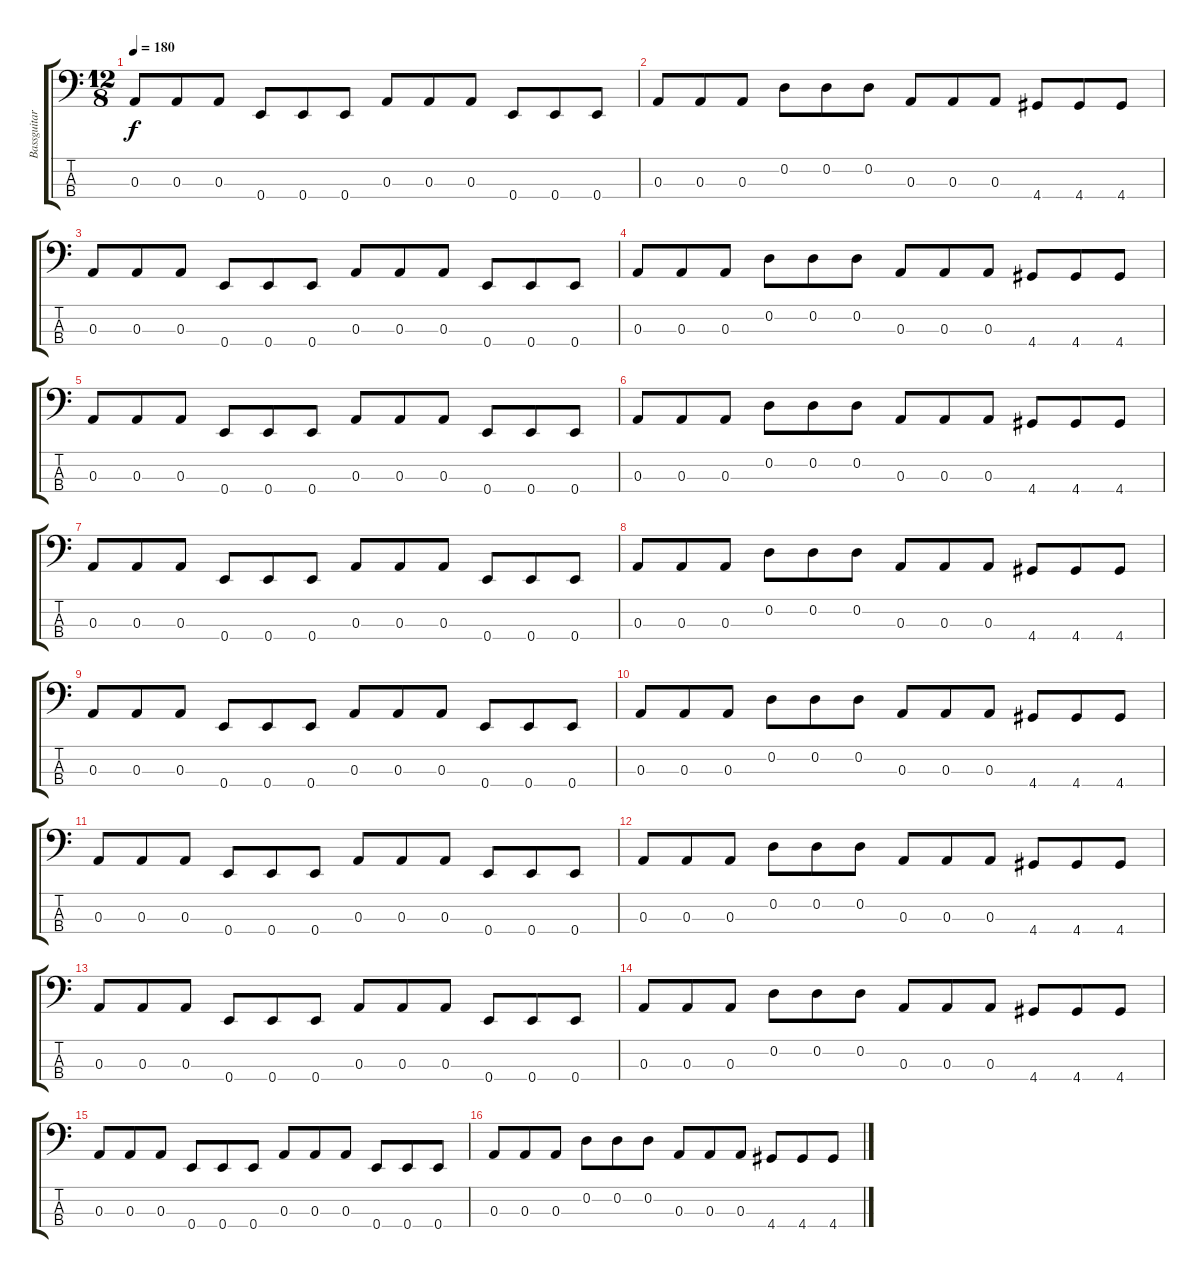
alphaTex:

\track ("Bassguitar" "Bassguitar") {instrument electricbassfinger}
\staff {score tabs}
\tuning (G2 D2 A1 E1) {hide}
\ts (12 8)
\tempo 180
\clef f4
\ks c
0.3.8{dy f} 0.3.8 0.3.8 0.4.8 0.4.8 0.4.8 0.3.8 0.3.8 0.3.8 0.4.8 0.4.8 0.4.8 |
0.3.8 0.3.8 0.3.8 0.2.8 0.2.8 0.2.8 0.3.8 0.3.8 0.3.8 4.4.8 4.4.8 4.4.8 |
0.3.8 0.3.8 0.3.8 0.4.8 0.4.8 0.4.8 0.3.8 0.3.8 0.3.8 0.4.8 0.4.8 0.4.8 |
0.3.8 0.3.8 0.3.8 0.2.8 0.2.8 0.2.8 0.3.8 0.3.8 0.3.8 4.4.8 4.4.8 4.4.8 |
0.3.8 0.3.8 0.3.8 0.4.8 0.4.8 0.4.8 0.3.8 0.3.8 0.3.8 0.4.8 0.4.8 0.4.8 |
0.3.8 0.3.8 0.3.8 0.2.8 0.2.8 0.2.8 0.3.8 0.3.8 0.3.8 4.4.8 4.4.8 4.4.8 |
0.3.8 0.3.8 0.3.8 0.4.8 0.4.8 0.4.8 0.3.8 0.3.8 0.3.8 0.4.8 0.4.8 0.4.8 |
0.3.8 0.3.8 0.3.8 0.2.8 0.2.8 0.2.8 0.3.8 0.3.8 0.3.8 4.4.8 4.4.8 4.4.8 |
0.3.8 0.3.8 0.3.8 0.4.8 0.4.8 0.4.8 0.3.8 0.3.8 0.3.8 0.4.8 0.4.8 0.4.8 |
0.3.8 0.3.8 0.3.8 0.2.8 0.2.8 0.2.8 0.3.8 0.3.8 0.3.8 4.4.8 4.4.8 4.4.8 |
0.3.8 0.3.8 0.3.8 0.4.8 0.4.8 0.4.8 0.3.8 0.3.8 0.3.8 0.4.8 0.4.8 0.4.8 |
0.3.8 0.3.8 0.3.8 0.2.8 0.2.8 0.2.8 0.3.8 0.3.8 0.3.8 4.4.8 4.4.8 4.4.8 |
0.3.8 0.3.8 0.3.8 0.4.8 0.4.8 0.4.8 0.3.8 0.3.8 0.3.8 0.4.8 0.4.8 0.4.8 |
0.3.8 0.3.8 0.3.8 0.2.8 0.2.8 0.2.8 0.3.8 0.3.8 0.3.8 4.4.8 4.4.8 4.4.8 |
0.3.8 0.3.8 0.3.8 0.4.8 0.4.8 0.4.8 0.3.8 0.3.8 0.3.8 0.4.8 0.4.8 0.4.8 |
0.3.8 0.3.8 0.3.8 0.2.8 0.2.8 0.2.8 0.3.8 0.3.8 0.3.8 4.4.8 4.4.8 4.4.8
